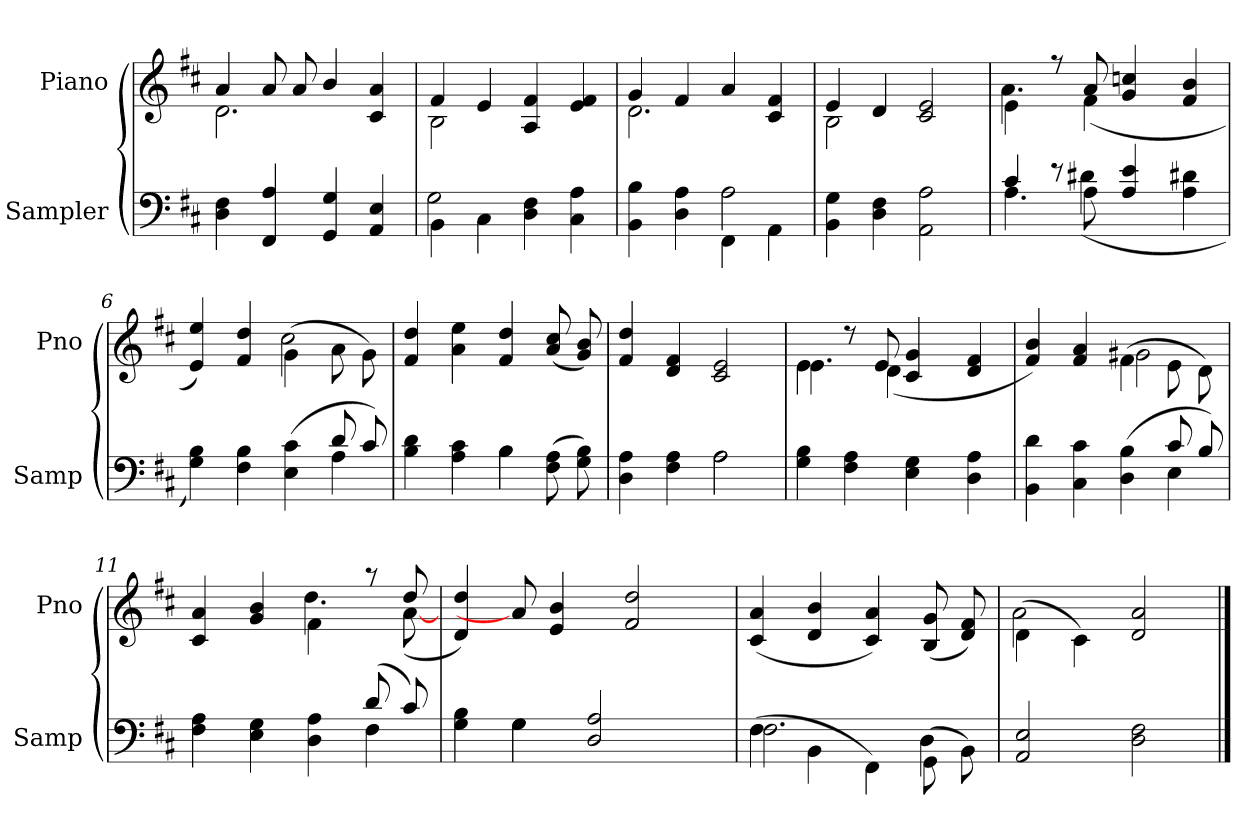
**kern	**kern
*part2	*part1
*staff2	*staff1
*I"Sampler	*I"Piano
*I'Samp	*I'Pno
*clefF4	*clefG2
*k[f#c#]	*k[f#c#]
*D:	*D:
=1	=1
*	*^
4D 4F#	4a/	2.d
4FF# 4A	8a/	.
.	8a/	.
4GG 4G	4b/	.
4AA 4E	4c# 4a	4ryy
=2	=2	=2
*^	*	*
4BB\	2G	4f#/	2B
4C#\	.	4e/	.
4D 4F#	2ryy	4A 4f#	2ryy
4C# 4A	.	4e 4f#	.
=3	=3	=3	=3
4BB 4B	2ryy	4g/	2.d
4D 4A	.	4f#/	.
4FF#\	2A	4a/	.
4AA\	.	4c# 4f#	4ryy
*v	*v	*	*
=4	=4	=4
4BB 4G	4e/	2B
4D 4F#	4d/	.
2AA 2A	2c# 2e	2ryy
=5	=5	=5
*^	*	*
4c#/	4.A	4e\	4.a
8r	.	8r	.
8A\	(4d#	8a	(4f#
4A 4e	.	4g 4ccn	.
.	4.ryy	.	4.ryy
4A 4d#X	.	4f# 4b	.
=6	=6	=6	=6
4G 4B)	2.ryy	4e 4ee)	2ryy
4F# 4B	.	4f# 4dd	.
(4E 4c#	.	(4g\	2cc#
8d/	4A	8a\	.
8c#/)	.	8g\)	.
*	*	*v	*v
=7	=7	=7
4B 4d	2ryy	4f# 4dd
4A 4c#	.	4a 4ee
4B\	4B	4f# 4dd
(8F#\ 8A\	4ryy	(8a/ 8cc#/
8G\ 8B\)	.	8g/ 8b/)
=8	=8	=8
4D 4A	2ryy	4f# 4dd
4F# 4A	.	4d 4f#
2A\	2A	2c# 2e
*v	*v	*
=9	=9
*	*^
4G 4B	4e\	4.e
4F# 4A	8r	.
.	8e/	(4d
4E 4G	4c# 4g	.
.	.	4.ryy
4D 4A	4d 4f#	.
=10	=10	=10
*^	*	*
4BB 4d	2.ryy	4f# 4b)	2ryy
4C# 4c#	.	4f# 4a	.
(4D 4B	.	(4f#\	2g#X
8c#/	4E	8e\	.
8B/)	.	8d\)	.
=11	=11	=11	=11
4F# 4A	2.ryy	4c# 4a	2ryy
4E 4G	.	4g 4b	.
4D 4A	.	4f#\	4.dd
(8d/	4F#	8r	.
8c#/)	.	8dd/	([8a
*	*	*v	*v
=12	=12	=12
4G 4B	4ryy	4d 4dd)
4G\	4G	8a]
.	.	4e 4b
2D/ 2A/	8ryy	.
.	2ryy	2f# 2dd
8ryy	.	.
=13	=13	=13
(4F#\	2.F#	(4c# 4a
4BB\	.	4d 4b
4FF#\)	.	4c# 4a)
(8GG\	4D	(8B/ 8g/
8BB\)	.	8d/ 8f#/)
*v	*v	*
=14	=14
*	*^
2AA 2E	(4d\	2a
.	4c#\)	.
2D 2F#	2d 2a	2ryy
*	*v	*v
==	==
*-	*-
